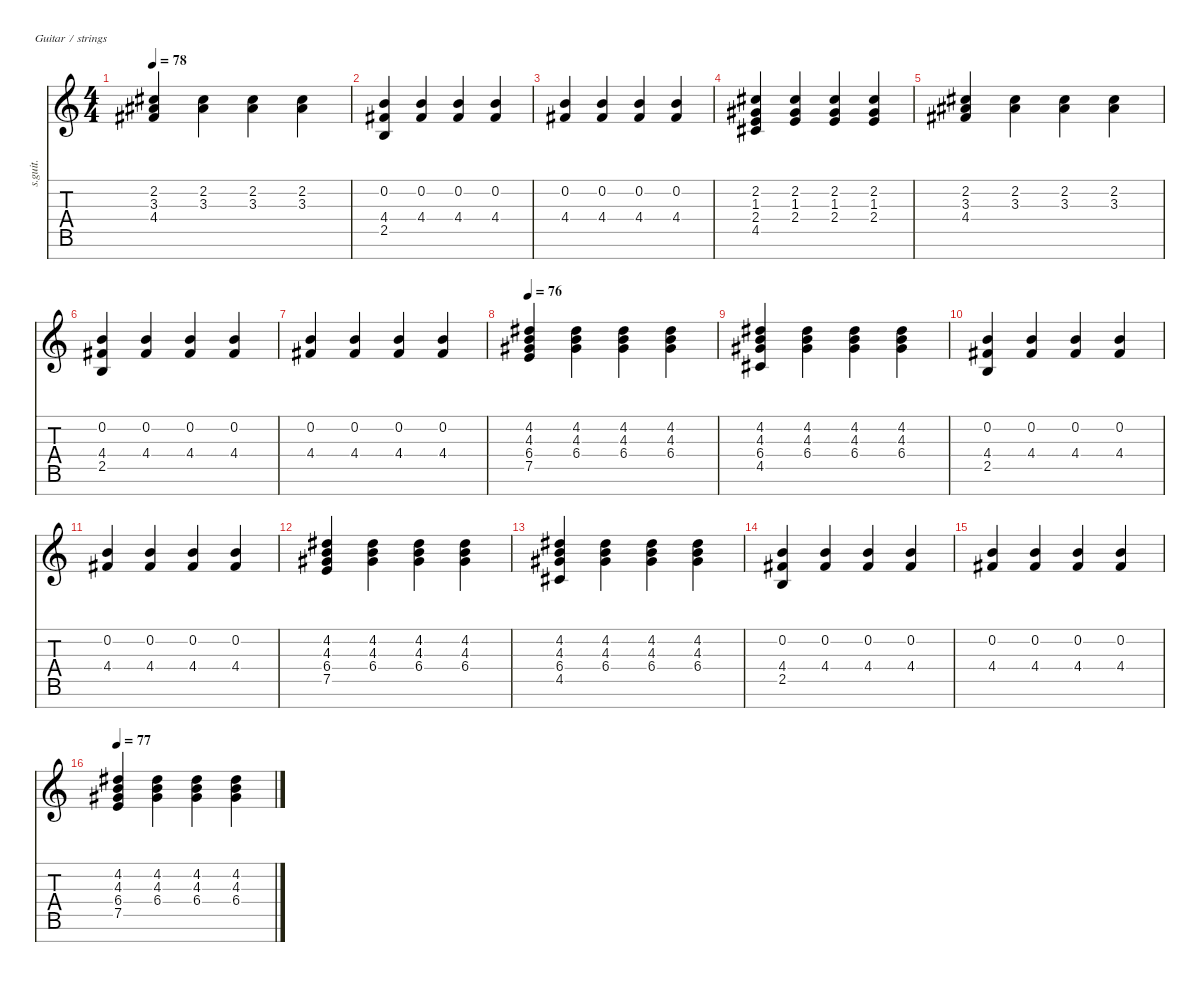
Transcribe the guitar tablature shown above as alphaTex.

\defaultSystemsLayout 4
\hideDynamics
\bracketExtendMode nobrackets
\track ("Axl Rose (Piano)" "s.guit.") {instrument acousticgrandpiano}
\staff {score tabs}
\tuning (E4 B3 G3 D3 A2 E2 B1)
\displaytranspose 12
\ts (4 4)
\tempo 78
\clef g2
\ks c
(2.2{acc #} 3.3{acc #} 4.4{acc #}).4{lyrics (0 "") lyrics (1 "") lyrics (2 "") lyrics (3 "") lyrics (4 "") dy f} (2.2{acc #} 3.3{acc #}).4{lyrics (0 "") lyrics (1 "") lyrics (2 "") lyrics (3 "") lyrics (4 "")} (2.2{acc #} 3.3{acc #}).4{lyrics (0 "") lyrics (1 "") lyrics (2 "") lyrics (3 "") lyrics (4 "")} (2.2{acc #} 3.3{acc #}).4{lyrics (0 "") lyrics (1 "") lyrics (2 "") lyrics (3 "") lyrics (4 "")} |
(0.2 4.4{acc #} 2.5).4{lyrics (0 "") lyrics (1 "") lyrics (2 "") lyrics (3 "") lyrics (4 "")} (0.2 4.4{acc #}).4{lyrics (0 "") lyrics (1 "") lyrics (2 "") lyrics (3 "") lyrics (4 "")} (0.2 4.4{acc #}).4{lyrics (0 "") lyrics (1 "") lyrics (2 "") lyrics (3 "") lyrics (4 "")} (0.2 4.4{acc #}).4{lyrics (0 "") lyrics (1 "") lyrics (2 "") lyrics (3 "") lyrics (4 "")} |
(0.2 4.4{acc #}).4{lyrics (0 "") lyrics (1 "") lyrics (2 "") lyrics (3 "") lyrics (4 "")} (0.2 4.4{acc #}).4{lyrics (0 "") lyrics (1 "") lyrics (2 "") lyrics (3 "") lyrics (4 "")} (0.2 4.4{acc #}).4{lyrics (0 "") lyrics (1 "") lyrics (2 "") lyrics (3 "") lyrics (4 "")} (0.2 4.4{acc #}).4{lyrics (0 "") lyrics (1 "") lyrics (2 "") lyrics (3 "") lyrics (4 "")} |
(2.2{acc #} 1.3{acc #} 2.4 4.5{acc #}).4{lyrics (0 "") lyrics (1 "") lyrics (2 "") lyrics (3 "") lyrics (4 "")} (2.2{acc #} 1.3{acc #} 2.4).4{lyrics (0 "") lyrics (1 "") lyrics (2 "") lyrics (3 "") lyrics (4 "")} (2.2{acc #} 1.3{acc #} 2.4).4{lyrics (0 "") lyrics (1 "") lyrics (2 "") lyrics (3 "") lyrics (4 "")} (2.2{acc #} 1.3{acc #} 2.4).4{lyrics (0 "") lyrics (1 "") lyrics (2 "") lyrics (3 "") lyrics (4 "")} |
(2.2{acc #} 3.3{acc #} 4.4{acc #}).4{lyrics (0 "") lyrics (1 "") lyrics (2 "") lyrics (3 "") lyrics (4 "")} (2.2{acc #} 3.3{acc #}).4{lyrics (0 "") lyrics (1 "") lyrics (2 "") lyrics (3 "") lyrics (4 "")} (2.2{acc #} 3.3{acc #}).4{lyrics (0 "") lyrics (1 "") lyrics (2 "") lyrics (3 "") lyrics (4 "")} (2.2{acc #} 3.3{acc #}).4{lyrics (0 "") lyrics (1 "") lyrics (2 "") lyrics (3 "") lyrics (4 "")} |
(0.2 4.4{acc #} 2.5).4{lyrics (0 "") lyrics (1 "") lyrics (2 "") lyrics (3 "") lyrics (4 "")} (0.2 4.4{acc #}).4{lyrics (0 "") lyrics (1 "") lyrics (2 "") lyrics (3 "") lyrics (4 "")} (0.2 4.4{acc #}).4{lyrics (0 "") lyrics (1 "") lyrics (2 "") lyrics (3 "") lyrics (4 "")} (0.2 4.4{acc #}).4{lyrics (0 "") lyrics (1 "") lyrics (2 "") lyrics (3 "") lyrics (4 "")} |
(0.2 4.4{acc #}).4{lyrics (0 "") lyrics (1 "") lyrics (2 "") lyrics (3 "") lyrics (4 "")} (0.2 4.4{acc #}).4{lyrics (0 "") lyrics (1 "") lyrics (2 "") lyrics (3 "") lyrics (4 "")} (0.2 4.4{acc #}).4{lyrics (0 "") lyrics (1 "") lyrics (2 "") lyrics (3 "") lyrics (4 "")} (0.2 4.4{acc #}).4{lyrics (0 "") lyrics (1 "") lyrics (2 "") lyrics (3 "") lyrics (4 "")} |
\tempo 76
(4.2{acc #} 4.3 6.4{acc #} 7.5).4{lyrics (0 "") lyrics (1 "") lyrics (2 "") lyrics (3 "") lyrics (4 "")} (4.2{acc #} 4.3 6.4{acc #}).4{lyrics (0 "") lyrics (1 "") lyrics (2 "") lyrics (3 "") lyrics (4 "")} (4.2{acc #} 4.3 6.4{acc #}).4{lyrics (0 "") lyrics (1 "") lyrics (2 "") lyrics (3 "") lyrics (4 "")} (4.2{acc #} 4.3 6.4{acc #}).4{lyrics (0 "") lyrics (1 "") lyrics (2 "") lyrics (3 "") lyrics (4 "")} |
(4.2{acc #} 4.3 6.4{acc #} 4.5{acc #}).4{lyrics (0 "") lyrics (1 "") lyrics (2 "") lyrics (3 "") lyrics (4 "")} (4.2{acc #} 4.3 6.4{acc #}).4{lyrics (0 "") lyrics (1 "") lyrics (2 "") lyrics (3 "") lyrics (4 "")} (4.2{acc #} 4.3 6.4{acc #}).4{lyrics (0 "") lyrics (1 "") lyrics (2 "") lyrics (3 "") lyrics (4 "")} (4.2{acc #} 4.3 6.4{acc #}).4{lyrics (0 "") lyrics (1 "") lyrics (2 "") lyrics (3 "") lyrics (4 "")} |
(0.2 4.4{acc #} 2.5).4{lyrics (0 "") lyrics (1 "") lyrics (2 "") lyrics (3 "") lyrics (4 "")} (0.2 4.4{acc #}).4{lyrics (0 "") lyrics (1 "") lyrics (2 "") lyrics (3 "") lyrics (4 "")} (0.2 4.4{acc #}).4{lyrics (0 "") lyrics (1 "") lyrics (2 "") lyrics (3 "") lyrics (4 "")} (0.2 4.4{acc #}).4{lyrics (0 "") lyrics (1 "") lyrics (2 "") lyrics (3 "") lyrics (4 "")} |
(0.2 4.4{acc #}).4{lyrics (0 "") lyrics (1 "") lyrics (2 "") lyrics (3 "") lyrics (4 "")} (0.2 4.4{acc #}).4{lyrics (0 "") lyrics (1 "") lyrics (2 "") lyrics (3 "") lyrics (4 "")} (0.2 4.4{acc #}).4{lyrics (0 "") lyrics (1 "") lyrics (2 "") lyrics (3 "") lyrics (4 "")} (0.2 4.4{acc #}).4{lyrics (0 "") lyrics (1 "") lyrics (2 "") lyrics (3 "") lyrics (4 "")} |
(4.2{acc #} 4.3 6.4{acc #} 7.5).4{lyrics (0 "") lyrics (1 "") lyrics (2 "") lyrics (3 "") lyrics (4 "")} (4.2{acc #} 4.3 6.4{acc #}).4{lyrics (0 "") lyrics (1 "") lyrics (2 "") lyrics (3 "") lyrics (4 "")} (4.2{acc #} 4.3 6.4{acc #}).4{lyrics (0 "") lyrics (1 "") lyrics (2 "") lyrics (3 "") lyrics (4 "")} (4.2{acc #} 4.3 6.4{acc #}).4{lyrics (0 "") lyrics (1 "") lyrics (2 "") lyrics (3 "") lyrics (4 "")} |
(4.2{acc #} 4.3 6.4{acc #} 4.5{acc #}).4{lyrics (0 "") lyrics (1 "") lyrics (2 "") lyrics (3 "") lyrics (4 "")} (4.2{acc #} 4.3 6.4{acc #}).4{lyrics (0 "") lyrics (1 "") lyrics (2 "") lyrics (3 "") lyrics (4 "")} (4.2{acc #} 4.3 6.4{acc #}).4{lyrics (0 "") lyrics (1 "") lyrics (2 "") lyrics (3 "") lyrics (4 "")} (4.2{acc #} 4.3 6.4{acc #}).4{lyrics (0 "") lyrics (1 "") lyrics (2 "") lyrics (3 "") lyrics (4 "")} |
(0.2 4.4{acc #} 2.5).4{lyrics (0 "") lyrics (1 "") lyrics (2 "") lyrics (3 "") lyrics (4 "")} (0.2 4.4{acc #}).4{lyrics (0 "") lyrics (1 "") lyrics (2 "") lyrics (3 "") lyrics (4 "")} (0.2 4.4{acc #}).4{lyrics (0 "") lyrics (1 "") lyrics (2 "") lyrics (3 "") lyrics (4 "")} (0.2 4.4{acc #}).4{lyrics (0 "") lyrics (1 "") lyrics (2 "") lyrics (3 "") lyrics (4 "")} |
(0.2 4.4{acc #}).4{lyrics (0 "") lyrics (1 "") lyrics (2 "") lyrics (3 "") lyrics (4 "")} (0.2 4.4{acc #}).4{lyrics (0 "") lyrics (1 "") lyrics (2 "") lyrics (3 "") lyrics (4 "")} (0.2 4.4{acc #}).4{lyrics (0 "") lyrics (1 "") lyrics (2 "") lyrics (3 "") lyrics (4 "")} (0.2 4.4{acc #}).4{lyrics (0 "") lyrics (1 "") lyrics (2 "") lyrics (3 "") lyrics (4 "")} |
\tempo 77
(4.2{acc #} 4.3 6.4{acc #} 7.5).4{lyrics (0 "") lyrics (1 "") lyrics (2 "") lyrics (3 "") lyrics (4 "")} (4.2{acc #} 4.3 6.4{acc #}).4{lyrics (0 "") lyrics (1 "") lyrics (2 "") lyrics (3 "") lyrics (4 "")} (4.2{acc #} 4.3 6.4{acc #}).4{lyrics (0 "") lyrics (1 "") lyrics (2 "") lyrics (3 "") lyrics (4 "")} (4.2{acc #} 4.3 6.4{acc #}).4{lyrics (0 "") lyrics (1 "") lyrics (2 "") lyrics (3 "") lyrics (4 "")}
